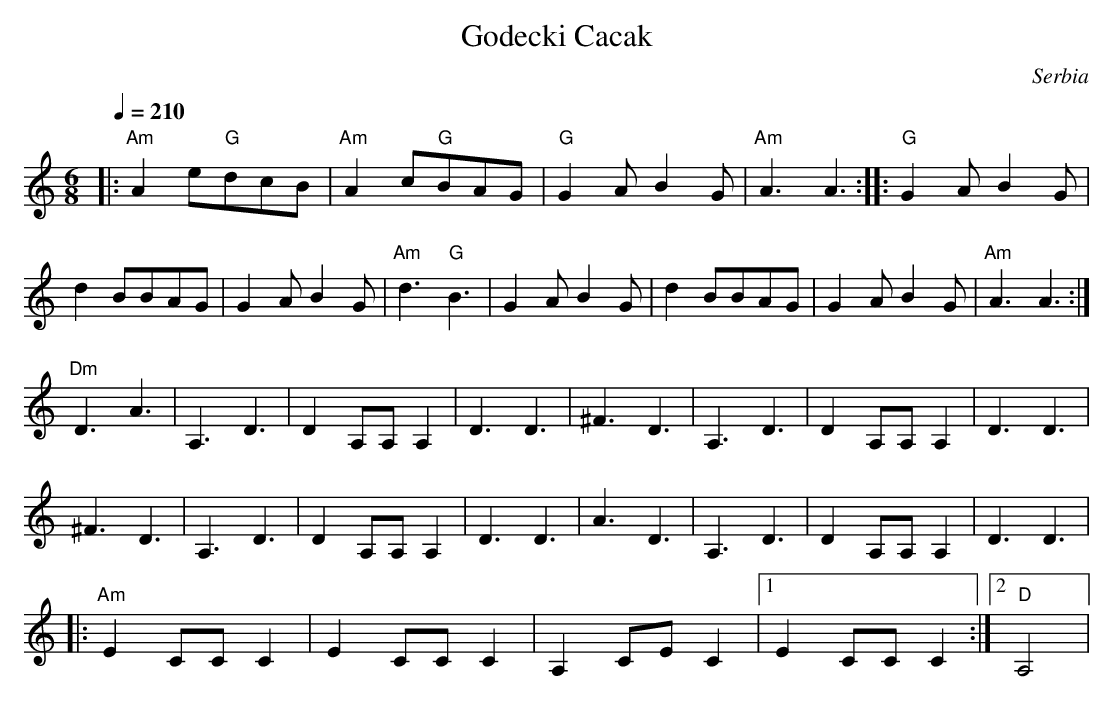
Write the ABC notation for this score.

X:1
T:Godecki Cacak
O:Serbia
L:1/8
M:6/8
Q:1/4=210
K:C
|: "Am"A2 e"G"dcB| "Am"A2 c"G"BAG| "G"G2 AB2 G| "Am"A3 A3:|\
|:"G"G2 A B2 G|d2 BBAG| G2 A B2 G| "Am"d3 "G"B3|\
G2 A B2 G|d2 BBAG| G2 A B2 G| "Am"A3 A3:|
"Dm" D3 A3| A,3 D3| D2 A,A, A,2| D3 D3|\
^F3 D3| A,3 D3| D2 A,A, A,2|D3 D3|
 ^F3 D3| A,3 D3| D2 A,A, A,2| D3 D3|\
A3 D3 |A,3 D3| D2 A,A, A,2| D3 D3|
|: "Am"E2 CC C2| E2 CC C2| A,2 CE C2|[1 E2 CC C2 :|[2 "D"A,4|
